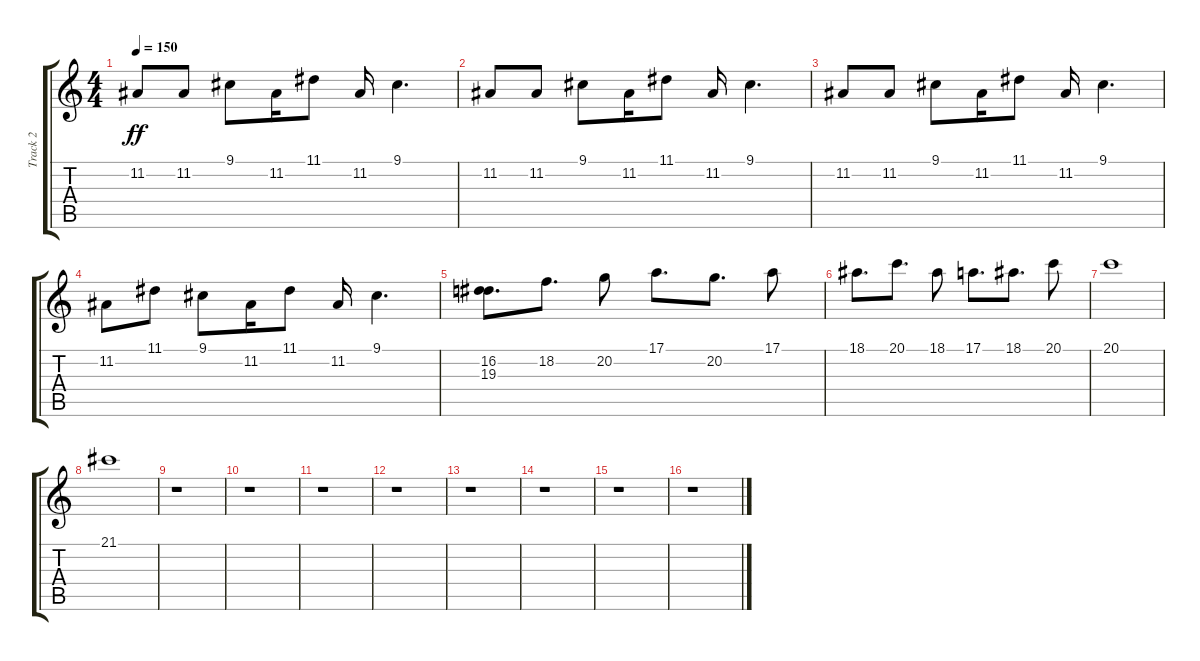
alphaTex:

\track ("Track 2" "Track 2") {instrument lead1square}
\staff {score tabs}
\tuning (E4 B3 G3 D3 A2 E2) {hide}
\ts (4 4)
\tempo 150
\clef g2
\ks c
11.2.8{dy ff} 11.2.8 9.1.8 11.2.16 11.1.8 11.2.16 9.1.4{d} |
11.2.8 11.2.8 9.1.8 11.2.16 11.1.8 11.2.16 9.1.4{d} |
11.2.8 11.2.8 9.1.8 11.2.16 11.1.8 11.2.16 9.1.4{d} |
11.2.8 11.1.8 9.1.8 11.2.16 11.1.8 11.2.16 9.1.4{d} |
(16.2 19.3).8{d} 18.2.8{d} 20.2.8 17.1.8{d} 20.2.8{d} 17.1.8 |
18.1.8{d} 20.1.8{d} 18.1.8 17.1.8{d} 18.1.8{d} 20.1.8 |
20.1.1 |
21.1.1 |
r.1 |
r.1 |
r.1 |
r.1 |
r.1 |
r.1 |
r.1 |
r.1
